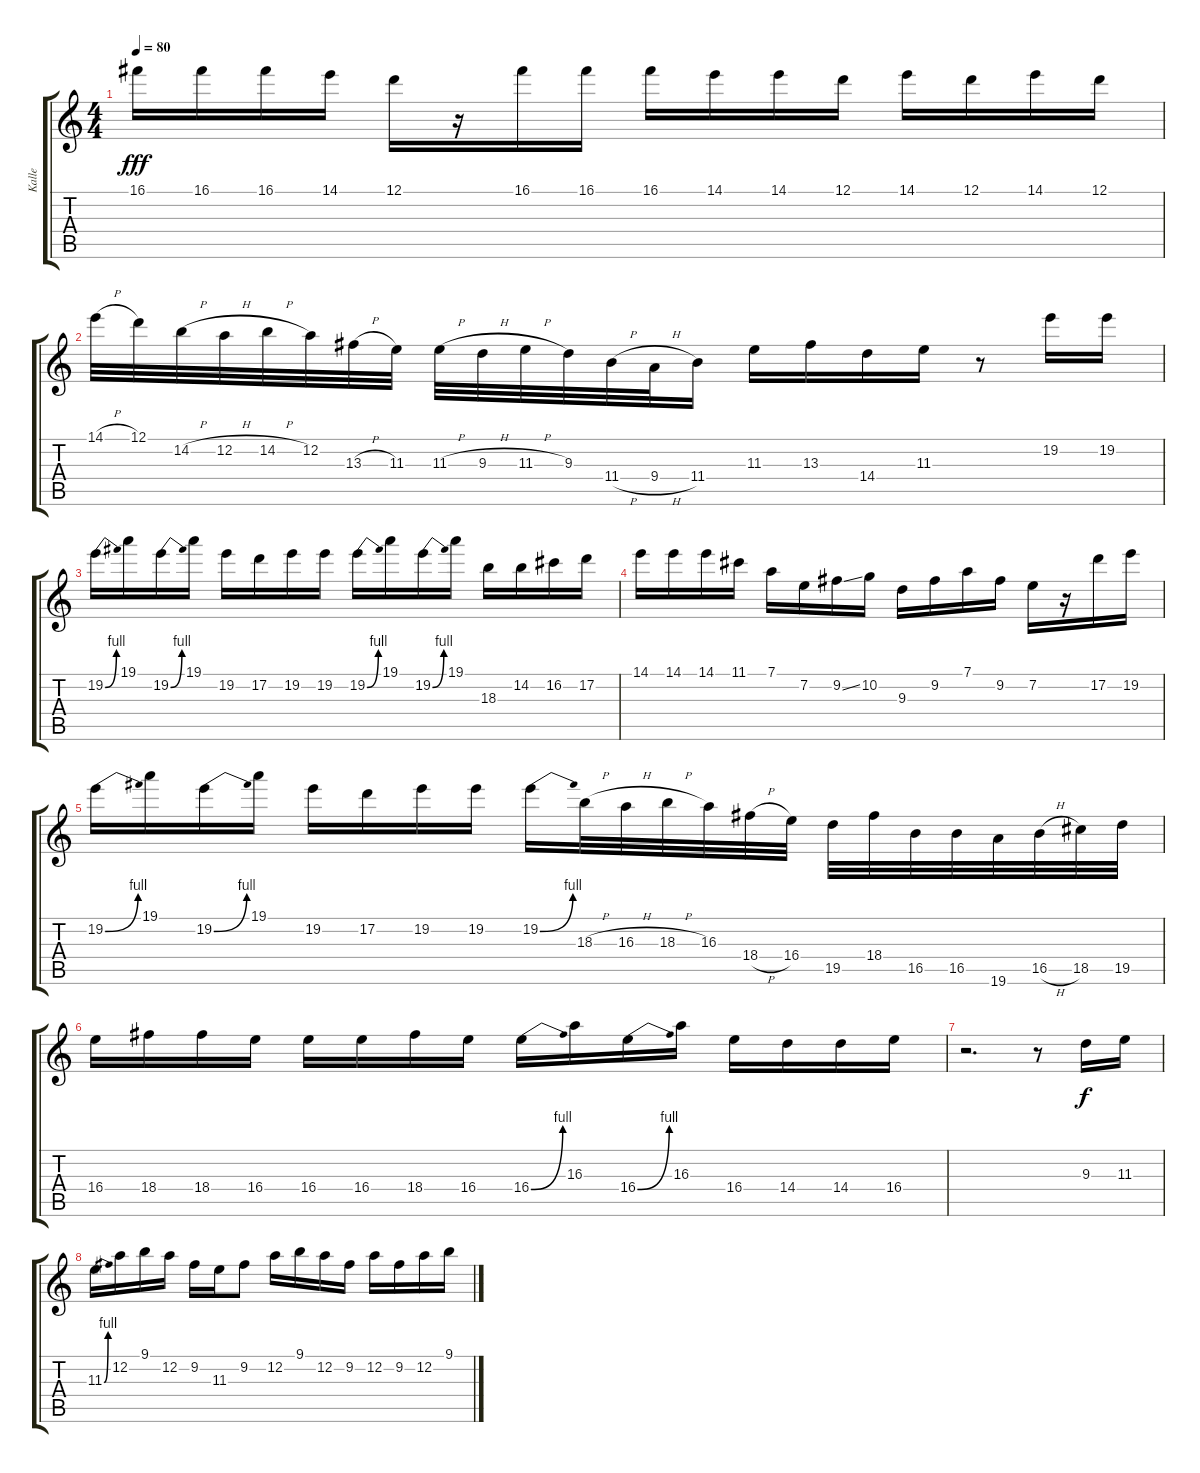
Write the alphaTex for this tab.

\track ("Kalle" "Kalle") {instrument distortionguitar}
\staff {score tabs}
\tuning (D4 A3 F3 C3 G2 D2) {hide}
\ts (4 4)
\tempo 80
\clef g2
\ks c
16.1.16{dy fff} 16.1.16 16.1.16 14.1.16 12.1.16 r.16 16.1.16 16.1.16 16.1.16 14.1.16 14.1.16 12.1.16 14.1.16 12.1.16 14.1.16 12.1.16 |
14.1{h}.32 12.1.32 14.2{h}.32 12.2{h}.32 14.2{h}.32 12.2.32 13.3{h}.32 11.3.32 11.3{h}.32 9.3{h}.32 11.3{h}.32 9.3.32 11.4{h}.32 9.4{h}.32 11.4.16 11.3.16 13.3.16 14.4.16 11.3.16 r.8 19.2.16 19.2.16 |
19.2{be (bend 0 0 60 4)}.16 19.1.16 19.2{be (bend 0 0 60 4)}.16 19.1.16 19.2.16 17.2.16 19.2.16 19.2.16 19.2{be (bend 0 0 60 4)}.16 19.1.16 19.2{be (bend 0 0 60 4)}.16 19.1.16 18.3.16 14.2.16 16.2.16 17.2.16 |
14.1.16 14.1.16 14.1.16 11.1.16 7.1.16 7.2.16 9.2{ss}.16 10.2.16 9.3.16 9.2.16 7.1.16 9.2.16 7.2.16 r.16 17.2.16 19.2.16 |
19.2{be (bend 0 0 60 4)}.16 19.1.16 19.2{be (bend 0 0 60 4)}.16 19.1.16 19.2.16 17.2.16 19.2.16 19.2.16 19.2{be (bend 0 0 60 4)}.16 18.3{h}.32 16.3{h}.32 18.3{h}.32 16.3.32 18.4{h}.32 16.4.32 19.5.32 18.4.32 16.5.32 16.5.32 19.6.32 16.5{h}.32 18.5.32 19.5.32 |
16.4.16 18.4.16 18.4.16 16.4.16 16.4.16 16.4.16 18.4.16 16.4.16 16.4{be (bend 0 0 60 4)}.16 16.3.16 16.4{be (bend 0 0 60 4)}.16 16.3.16 16.4.16 14.4.16 14.4.16 16.4.16 |
r.2{d} r.8 9.3.16{dy f} 11.3.16 |
11.3{be (bend 0 0 60 4)}.16 12.2.16 9.1.16 12.2.16 9.2.16 11.3.16 9.2.8 12.2.16 9.1.16 12.2.16 9.2.16 12.2.16 9.2.16 12.2.16 9.1.16
